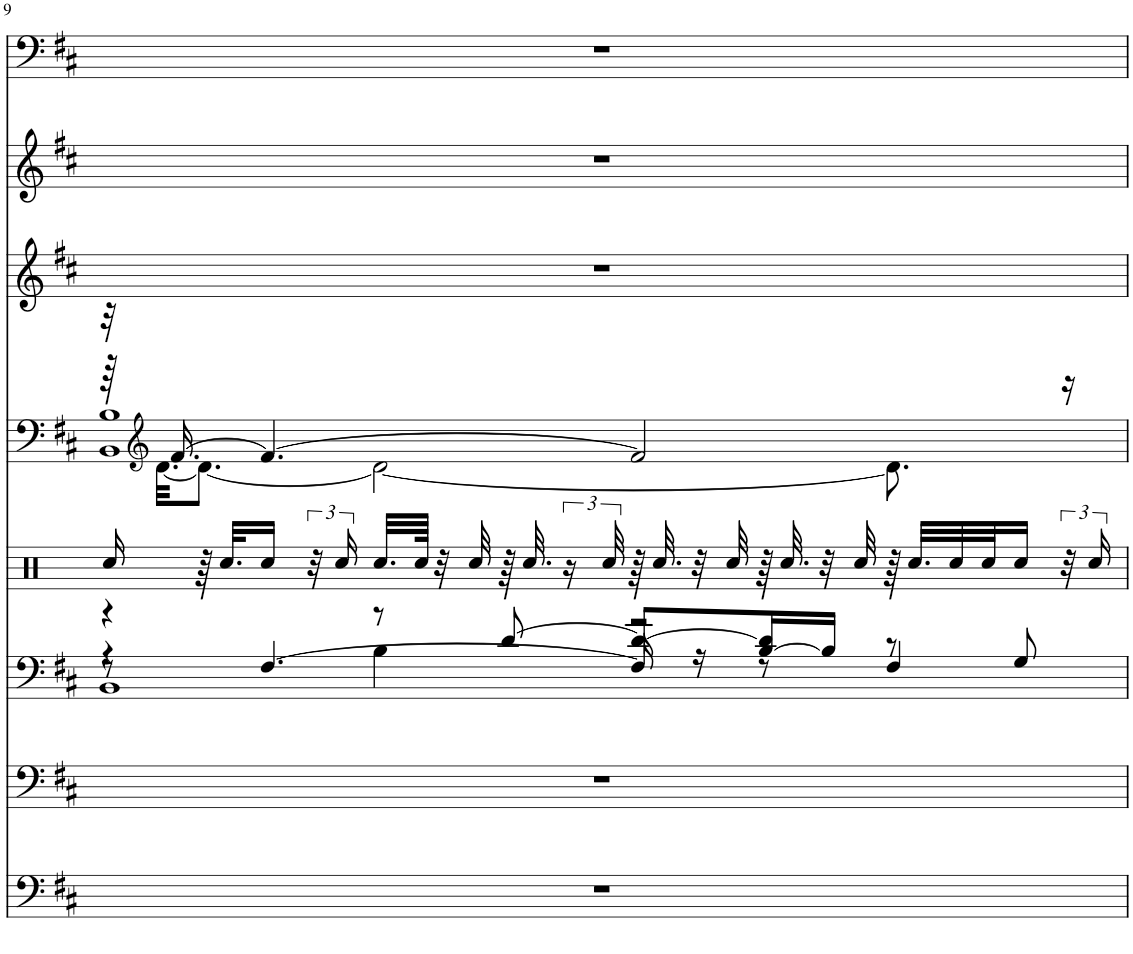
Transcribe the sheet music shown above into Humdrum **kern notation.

**kern	**kern	**kern	**kern	**kern	**kern	**kern	**kern
*part8	*part7	*part6	*part5	*part4	*part3	*part2	*part1
*staff8	*staff7	*staff6	*staff5	*staff4	*staff3	*staff2	*staff1
*I"Overdrive Gtr	*I"DistortionGtr	*I"Clean Guitar	*I"Percussion	*I"Steel Gtr.	*I"Jazz Guitar	*I"Calliope	*I"Fingered Bass
!!LO:PB:g=z
*clefF4	*clefF4	*clefF4	*clefX	*clefG2	*clefG2	*clefG2	*clefF4
*k[f#c#]	*k[f#c#]	*k[f#c#]	*k[]	*k[f#c#]	*k[f#c#]	*k[f#c#]	*k[f#c#]
*M4/4	*M4/4	*M4/4	*M4/4	*M4/4	*M4/4	*M4/4	*M4/4
=9	=9	=9	=9	=9	=9	=9	=9
*	*	*^	*	*^	*	*	*
*	*	*	*^	*	*	*^	*	*	*
*	*	*	*	*^	*	*	*	*	*	*	*
1r	1r	4r	4r	8r	1BB	16Rcc/	32r	64r	1BB 1B	1r	1r	1r
*	*	*	*	*	*	*	*clefG2	*	*	*	*	*
.	.	.	.	.	.	.	.	[32.d\KKL	.	.	.	.
.	.	.	.	.	.	.	[16.f#/	.	.	.	.	.
.	.	.	.	.	.	64r	.	8.d\J_	.	.	.	.
.	.	.	.	.	.	32.Rcc/KLL	.	.	.	.	.	.
.	.	.	.	[4.F#/	.	16Rcc/JJ	4.f#/_	.	.	.	.	.
.	.	.	.	.	.	48r	.	.	.	.	.	.
.	.	.	.	.	.	24Rcc/	.	.	.	.	.	.
.	.	8r	4B\	.	.	32.Rcc/LLL	.	2d\_	.	.	.	.
.	.	.	.	.	.	64Rcc/JJJk	.	.	.	.	.	.
.	.	.	.	.	.	32r	.	.	.	.	.	.
.	.	.	.	.	.	32Rcc/	.	.	.	.	.	.
.	.	[8d/	.	.	.	64r	.	.	.	.	.	.
.	.	.	.	.	.	32.Rcc/	.	.	.	.	.	.
.	.	.	.	.	.	24r	.	.	.	.	.	.
.	.	.	.	.	.	48Rcc/	.	.	.	.	.	.
.	.	8d/L_	2r	16F#/]	.	64r	2f#/]	.	.	.	.	.
.	.	.	.	.	.	32.Rcc/	.	.	.	.	.	.
.	.	.	.	16r	.	32r	.	.	.	.	.	.
.	.	.	.	.	.	32Rcc/	.	.	.	.	.	.
.	.	[16B/ 16d/]L	.	8r	.	64r	.	.	.	.	.	.
.	.	.	.	.	.	32.Rcc/	.	.	.	.	.	.
.	.	16B/JJ]	.	.	.	32r	.	.	.	.	.	.
.	.	.	.	.	.	32Rcc/	.	.	.	.	.	.
.	.	8r	.	4F#/	.	64r	.	8.d\]	.	.	.	.
.	.	.	.	.	.	32.Rcc/LLL	.	.	.	.	.	.
.	.	.	.	.	.	32Rcc/	.	.	.	.	.	.
.	.	.	.	.	.	32Rcc/J	.	.	.	.	.	.
.	.	8G/	.	.	.	16Rcc/JJ	.	.	.	.	.	.
.	.	.	.	.	.	48r	.	16r	.	.	.	.
.	.	.	.	.	.	24Rcc/	.	.	.	.	.	.
*	*	*v	*v	*v	*v	*	*v	*v	*v	*	*	*
=	=	=	=	=	=	=	=
*-	*-	*-	*-	*-	*-	*-	*-
